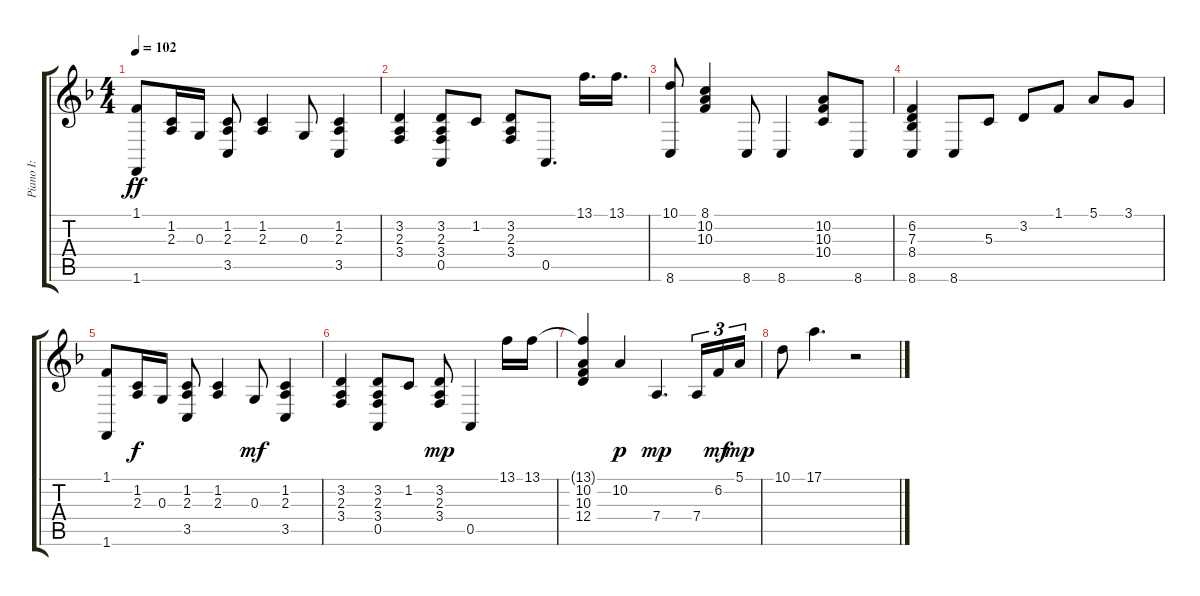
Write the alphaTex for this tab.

\track ("Piano I:" "Piano I:") {instrument acousticgrandpiano}
\staff {score tabs}
\tuning (E4 B3 G3 D3 A2 E2) {hide}
\ts (4 4)
\tempo 102
\clef g2
\ks f
(1.1 1.6).8{dy ff} (1.2 2.3).16 0.3.16 (1.2 2.3 3.5).8 (1.2 2.3).4 0.3.8 (1.2 2.3 3.5).4 |
(3.2 2.3 3.4).4 (3.2 2.3 3.4 0.5).8 1.2.8 (3.2 2.3 3.4).8 0.5.8{d} 13.1.16{d} 13.1.16{d} |
(10.1 8.6).8 (8.1 10.2 10.3).4 8.6.8 8.6.4 (10.2 10.3 10.4).8 8.6.8 |
(6.2 7.3 8.4 8.6).4 8.6.8 5.3.8 3.2.8 1.1.8 5.1.8 3.1.8 |
(1.1 1.6).8 (1.2 2.3).16{dy f} 0.3.16 (1.2 2.3 3.5).8 (1.2 2.3).4 0.3.8{dy mf} (1.2 2.3 3.5).4 |
(3.2 2.3 3.4).4 (3.2 2.3 3.4 0.5).8 1.2.8 (3.2 2.3 3.4).8{dy mp} 0.5.4 13.1.16 13.1.16 |
(13.1{t} 10.2 10.3 12.4).4 10.2.4{dy p} 7.4.4{d dy mp} 7.4.16{tu (3 2)} 6.2.16{tu (3 2) dy mf} 5.1.16{tu (3 2) dy mp} |
10.1.8 17.1.4{d} r.2
